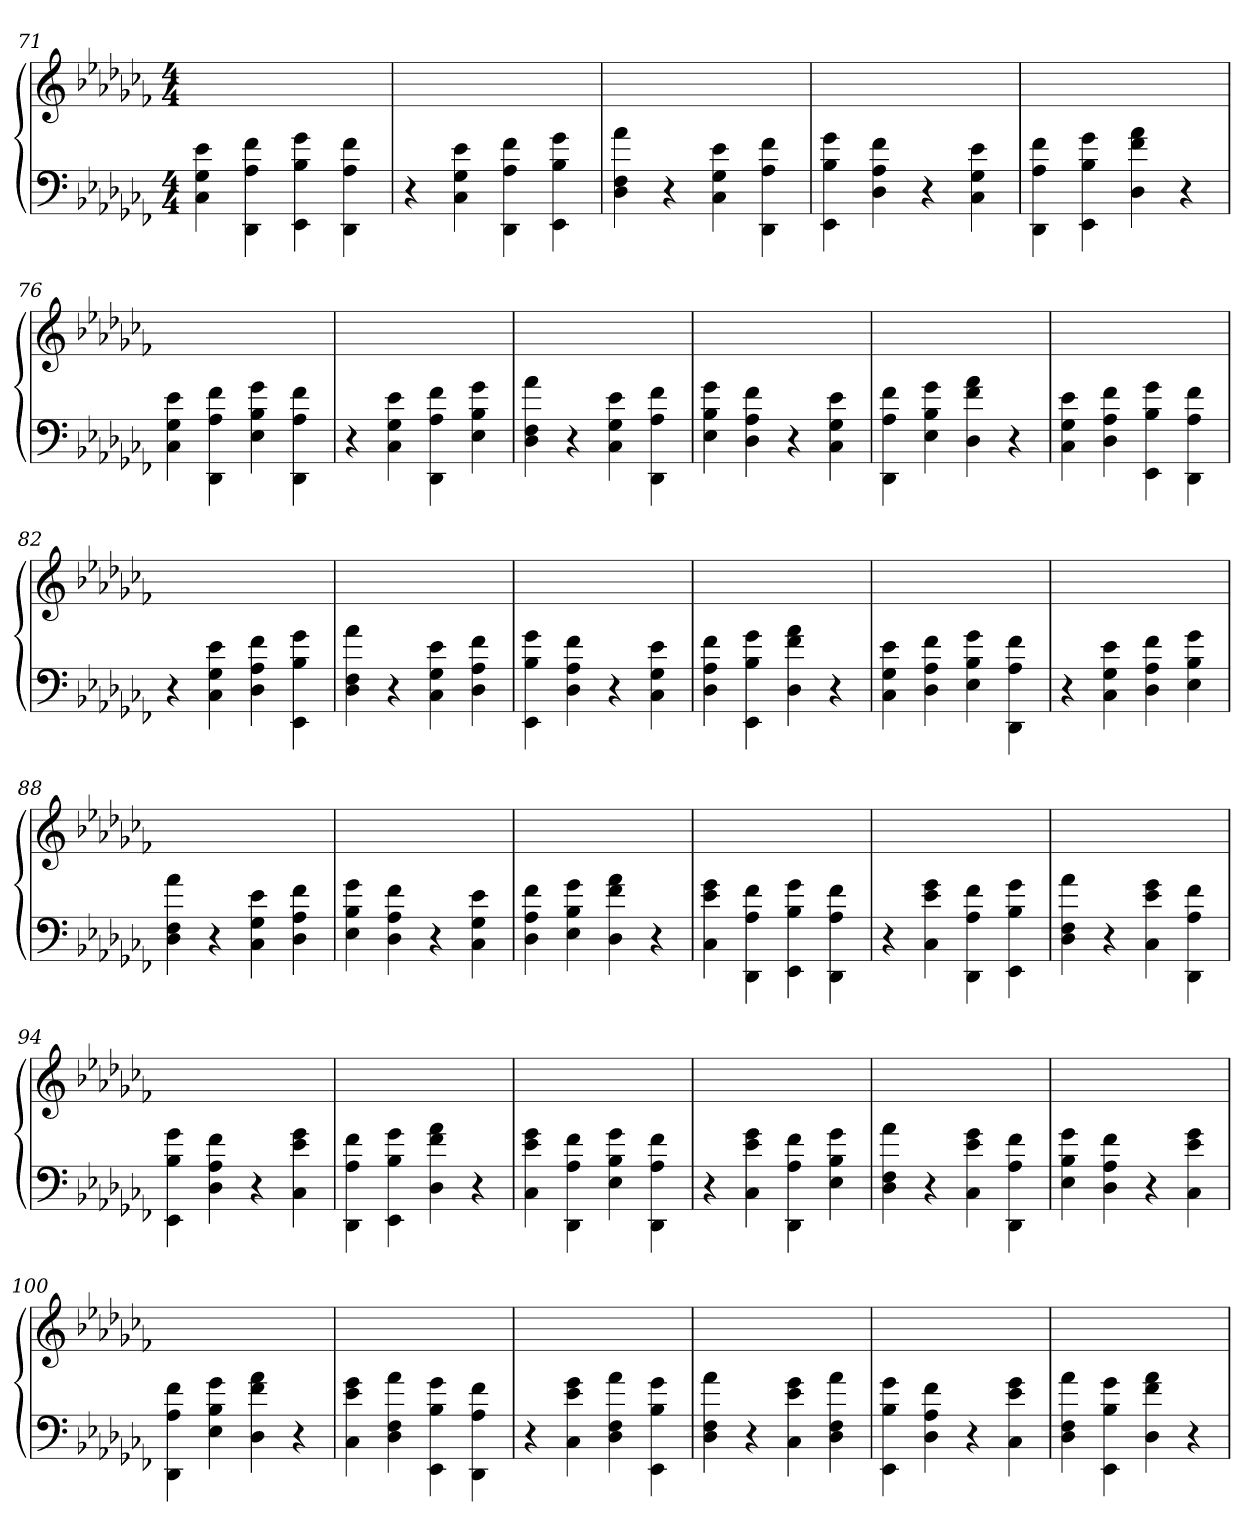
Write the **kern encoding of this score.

**kern	**kern
*part2	*part1
*staff2	*staff1
*clefF4	*clefG2
*k[b-e-a-d-g-c-f-]	*k[b-e-a-d-g-c-f-]
*C-:	*C-:
*M4/4	*M4/4
=71	=71
4C- 4G- 4e-	1ryy
4DD- 4A- 4f-	.
4EE- 4B- 4g-	.
4DD- 4A- 4f-	.
=72	=72
4r	1ryy
4C- 4G- 4e-	.
4DD- 4A- 4f-	.
4EE- 4B- 4g-	.
=73	=73
4D- 4F- 4a-	1ryy
4r	.
4C- 4G- 4e-	.
4DD- 4A- 4f-	.
=74	=74
4EE- 4B- 4g-	1ryy
4D- 4A- 4f-	.
4r	.
4C- 4G- 4e-	.
=75	=75
4DD- 4A- 4f-	1ryy
4EE- 4B- 4g-	.
4D- 4f- 4a-	.
4r	.
=76	=76
4C- 4G- 4e-	1ryy
4DD- 4A- 4f-	.
4E- 4B- 4g-	.
4DD- 4A- 4f-	.
=77	=77
4r	1ryy
4C- 4G- 4e-	.
4DD- 4A- 4f-	.
4E- 4B- 4g-	.
=78	=78
4D- 4F- 4a-	1ryy
4r	.
4C- 4G- 4e-	.
4DD- 4A- 4f-	.
=79	=79
4E- 4B- 4g-	1ryy
4D- 4A- 4f-	.
4r	.
4C- 4G- 4e-	.
=80	=80
4DD- 4A- 4f-	1ryy
4E- 4B- 4g-	.
4D- 4f- 4a-	.
4r	.
=81	=81
4C- 4G- 4e-	1ryy
4D- 4A- 4f-	.
4EE- 4B- 4g-	.
4DD- 4A- 4f-	.
=82	=82
4r	1ryy
4C- 4G- 4e-	.
4D- 4A- 4f-	.
4EE- 4B- 4g-	.
=83	=83
4D- 4F- 4a-	1ryy
4r	.
4C- 4G- 4e-	.
4D- 4A- 4f-	.
=84	=84
4EE- 4B- 4g-	1ryy
4D- 4A- 4f-	.
4r	.
4C- 4G- 4e-	.
=85	=85
4D- 4A- 4f-	1ryy
4EE- 4B- 4g-	.
4D- 4f- 4a-	.
4r	.
=86	=86
4C- 4G- 4e-	1ryy
4D- 4A- 4f-	.
4E- 4B- 4g-	.
4DD- 4A- 4f-	.
=87	=87
4r	1ryy
4C- 4G- 4e-	.
4D- 4A- 4f-	.
4E- 4B- 4g-	.
=88	=88
4D- 4F- 4a-	1ryy
4r	.
4C- 4G- 4e-	.
4D- 4A- 4f-	.
=89	=89
4E- 4B- 4g-	1ryy
4D- 4A- 4f-	.
4r	.
4C- 4G- 4e-	.
=90	=90
4D- 4A- 4f-	1ryy
4E- 4B- 4g-	.
4D- 4f- 4a-	.
4r	.
=91	=91
4C- 4e- 4g-	1ryy
4DD- 4A- 4f-	.
4EE- 4B- 4g-	.
4DD- 4A- 4f-	.
=92	=92
4r	1ryy
4C- 4e- 4g-	.
4DD- 4A- 4f-	.
4EE- 4B- 4g-	.
=93	=93
4D- 4F- 4a-	1ryy
4r	.
4C- 4e- 4g-	.
4DD- 4A- 4f-	.
=94	=94
4EE- 4B- 4g-	1ryy
4D- 4A- 4f-	.
4r	.
4C- 4e- 4g-	.
=95	=95
4DD- 4A- 4f-	1ryy
4EE- 4B- 4g-	.
4D- 4f- 4a-	.
4r	.
=96	=96
4C- 4e- 4g-	1ryy
4DD- 4A- 4f-	.
4E- 4B- 4g-	.
4DD- 4A- 4f-	.
=97	=97
4r	1ryy
4C- 4e- 4g-	.
4DD- 4A- 4f-	.
4E- 4B- 4g-	.
=98	=98
4D- 4F- 4a-	1ryy
4r	.
4C- 4e- 4g-	.
4DD- 4A- 4f-	.
=99	=99
4E- 4B- 4g-	1ryy
4D- 4A- 4f-	.
4r	.
4C- 4e- 4g-	.
=100	=100
4DD- 4A- 4f-	1ryy
4E- 4B- 4g-	.
4D- 4f- 4a-	.
4r	.
=101	=101
4C- 4e- 4g-	1ryy
4D- 4F- 4a-	.
4EE- 4B- 4g-	.
4DD- 4A- 4f-	.
=102	=102
4r	1ryy
4C- 4e- 4g-	.
4D- 4F- 4a-	.
4EE- 4B- 4g-	.
=103	=103
4D- 4F- 4a-	1ryy
4r	.
4C- 4e- 4g-	.
4D- 4F- 4a-	.
=104	=104
4EE- 4B- 4g-	1ryy
4D- 4A- 4f-	.
4r	.
4C- 4e- 4g-	.
=105	=105
4D- 4F- 4a-	1ryy
4EE- 4B- 4g-	.
4D- 4f- 4a-	.
4r	.
=	=
*-	*-
